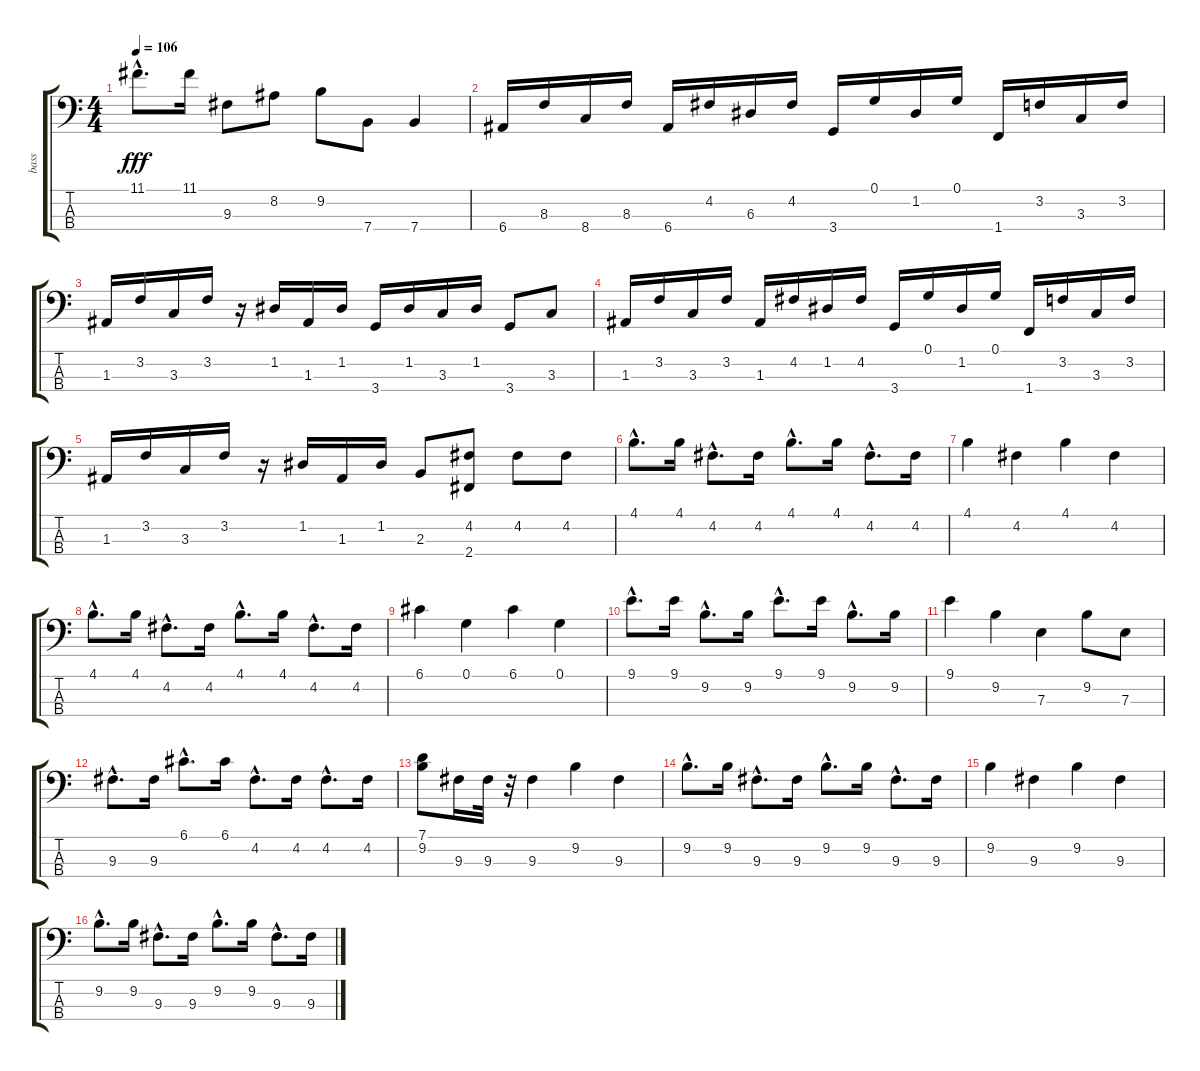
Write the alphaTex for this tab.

\track ("bass" "bass") {instrument acousticguitarnylon}
\staff {score tabs}
\tuning (G2 D2 A1 E1) {hide}
\ts (4 4)
\tempo 106
\clef f4
\ks c
11.1{hac}.8{d dy fff} 11.1.16 9.3.8 8.2.8 9.2.8 7.4.8 7.4.4 |
6.4.16 8.3.16 8.4.16 8.3.16 6.4.16 4.2.16 6.3.16 4.2.16 3.4.16 0.1.16 1.2.16 0.1.16 1.4.16 3.2.16 3.3.16 3.2.16 |
1.3.16 3.2.16 3.3.16 3.2.16 r.16 1.2.16 1.3.16 1.2.16 3.4.16 1.2.16 3.3.16 1.2.16 3.4.8 3.3.8 |
1.3.16 3.2.16 3.3.16 3.2.16 1.3.16 4.2.16 1.2.16 4.2.16 3.4.16 0.1.16 1.2.16 0.1.16 1.4.16 3.2.16 3.3.16 3.2.16 |
1.3.16 3.2.16 3.3.16 3.2.16 r.16 1.2.16 1.3.16 1.2.16 2.3.8 (4.2 2.4).8 4.2.8 4.2.8 |
4.1{hac}.8{d} 4.1.16 4.2{hac}.8{d} 4.2.16 4.1{hac}.8{d} 4.1.16 4.2{hac}.8{d} 4.2.16 |
4.1.4 4.2.4 4.1.4 4.2.4 |
4.1{hac}.8{d} 4.1.16 4.2{hac}.8{d} 4.2.16 4.1{hac}.8{d} 4.1.16 4.2{hac}.8{d} 4.2.16 |
6.1.4 0.1.4 6.1.4 0.1.4 |
9.1{hac}.8{d} 9.1.16 9.2{hac}.8{d} 9.2.16 9.1{hac}.8{d} 9.1.16 9.2{hac}.8{d} 9.2.16 |
9.1.4 9.2.4 7.3.4 9.2.8 7.3.8 |
9.3{hac}.8{d} 9.3.16 6.1{hac}.8{d} 6.1.16 4.2{hac}.8{d} 4.2.16 4.2{hac}.8{d} 4.2.16 |
(7.1 9.2).8 9.3.16 9.3.32 r.32 9.3.4 9.2.4 9.3.4 |
9.2{hac}.8{d} 9.2.16 9.3{hac}.8{d} 9.3.16 9.2{hac}.8{d} 9.2.16 9.3{hac}.8{d} 9.3.16 |
9.2.4 9.3.4 9.2.4 9.3.4 |
9.2{hac}.8{d} 9.2.16 9.3{hac}.8{d} 9.3.16 9.2{hac}.8{d} 9.2.16 9.3{hac}.8{d} 9.3.16
